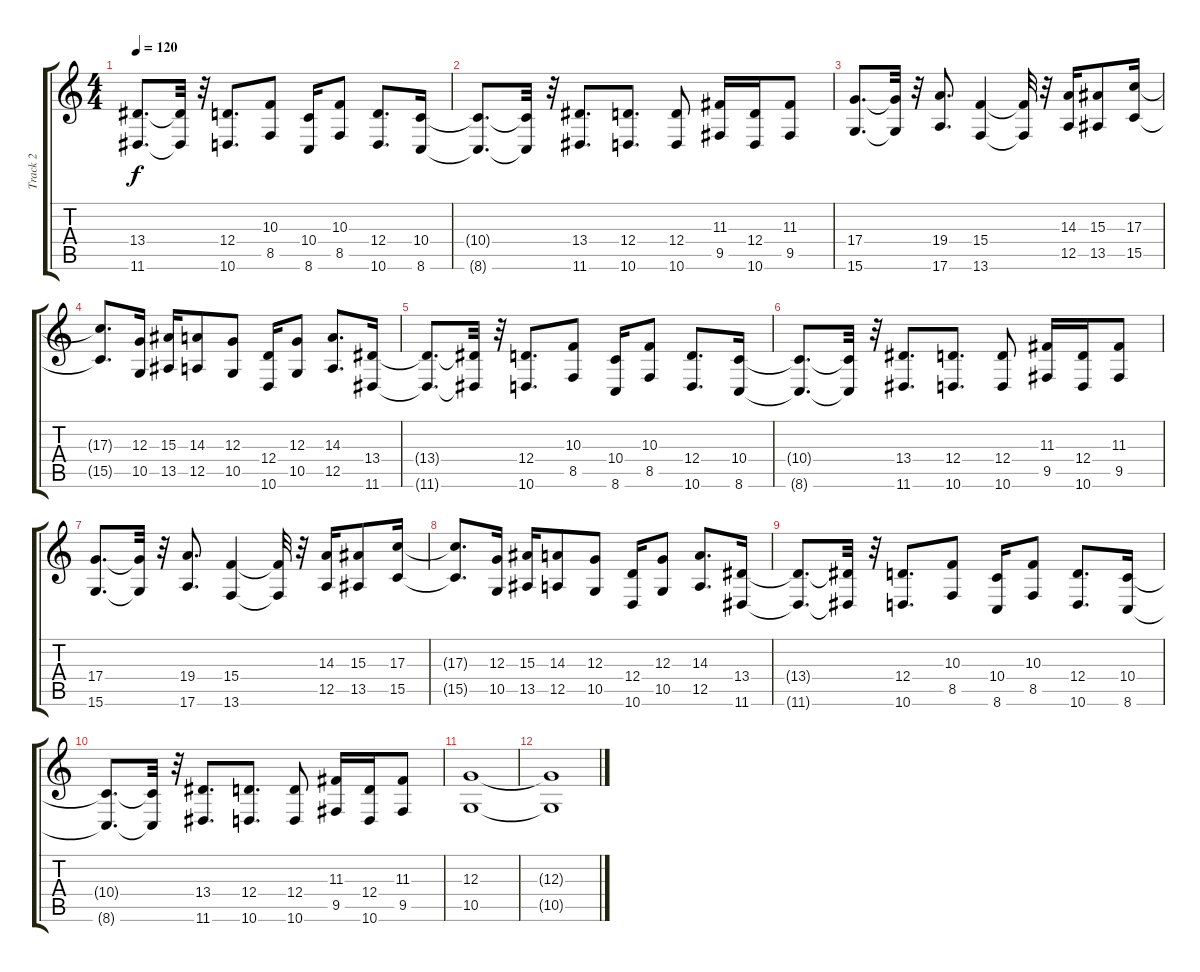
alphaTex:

\track ("Track 2" "Track 2") {instrument drawbarorgan}
\staff {score tabs}
\tuning (E4 B3 G3 D3 A2 E2) {hide}
\ts (4 4)
\tempo 120
\clef g2
\ks c
(13.4{t} 11.6{t}).8{d dy f} (13.4{t} 11.6{t}).32 r.32 (12.4 10.6).8{d} (10.3 8.5).8 (10.4 8.6).16 (10.3 8.5).8 (12.4 10.6).8{d} (10.4 8.6).16 |
(10.4{t} 8.6{t}).8{d} (10.4{t} 8.6{t}).32 r.32 (13.4 11.6).8{d} (12.4 10.6).8{d} (12.4 10.6).8 (11.3 9.5).16 (12.4 10.6).16 (11.3 9.5).8 |
(17.4 15.6).8{d} (17.4{t} 15.6{t}).32 r.32 (19.4 17.6).8{d} (15.4 13.6).4 (15.4{t} 13.6{t}).32 r.32 (14.3 12.5).16 (15.3 13.5).8 (17.3 15.5).16 |
(17.3{t} 15.5{t}).8{d} (12.3 10.5).16 (15.3 13.5).16 (14.3 12.5).8 (12.3 10.5).8 (12.4 10.6).16 (12.3 10.5).8 (14.3 12.5).8{d} (13.4 11.6).16 |
(13.4{t} 11.6{t}).8{d} (13.4{t} 11.6{t}).32 r.32 (12.4 10.6).8{d} (10.3 8.5).8 (10.4 8.6).16 (10.3 8.5).8 (12.4 10.6).8{d} (10.4 8.6).16 |
(10.4{t} 8.6{t}).8{d} (10.4{t} 8.6{t}).32 r.32 (13.4 11.6).8{d} (12.4 10.6).8{d} (12.4 10.6).8 (11.3 9.5).16 (12.4 10.6).16 (11.3 9.5).8 |
(17.4 15.6).8{d} (17.4{t} 15.6{t}).32 r.32 (19.4 17.6).8{d} (15.4 13.6).4 (15.4{t} 13.6{t}).32 r.32 (14.3 12.5).16 (15.3 13.5).8 (17.3 15.5).16 |
(17.3{t} 15.5{t}).8{d} (12.3 10.5).16 (15.3 13.5).16 (14.3 12.5).8 (12.3 10.5).8 (12.4 10.6).16 (12.3 10.5).8 (14.3 12.5).8{d} (13.4 11.6).16 |
(13.4{t} 11.6{t}).8{d} (13.4{t} 11.6{t}).32 r.32 (12.4 10.6).8{d} (10.3 8.5).8 (10.4 8.6).16 (10.3 8.5).8 (12.4 10.6).8{d} (10.4 8.6).16 |
(10.4{t} 8.6{t}).8{d} (10.4{t} 8.6{t}).32 r.32 (13.4 11.6).8{d} (12.4 10.6).8{d} (12.4 10.6).8 (11.3 9.5).16 (12.4 10.6).16 (11.3 9.5).8 |
(12.3 10.5).1 |
(12.3{t} 10.5{t}).1
